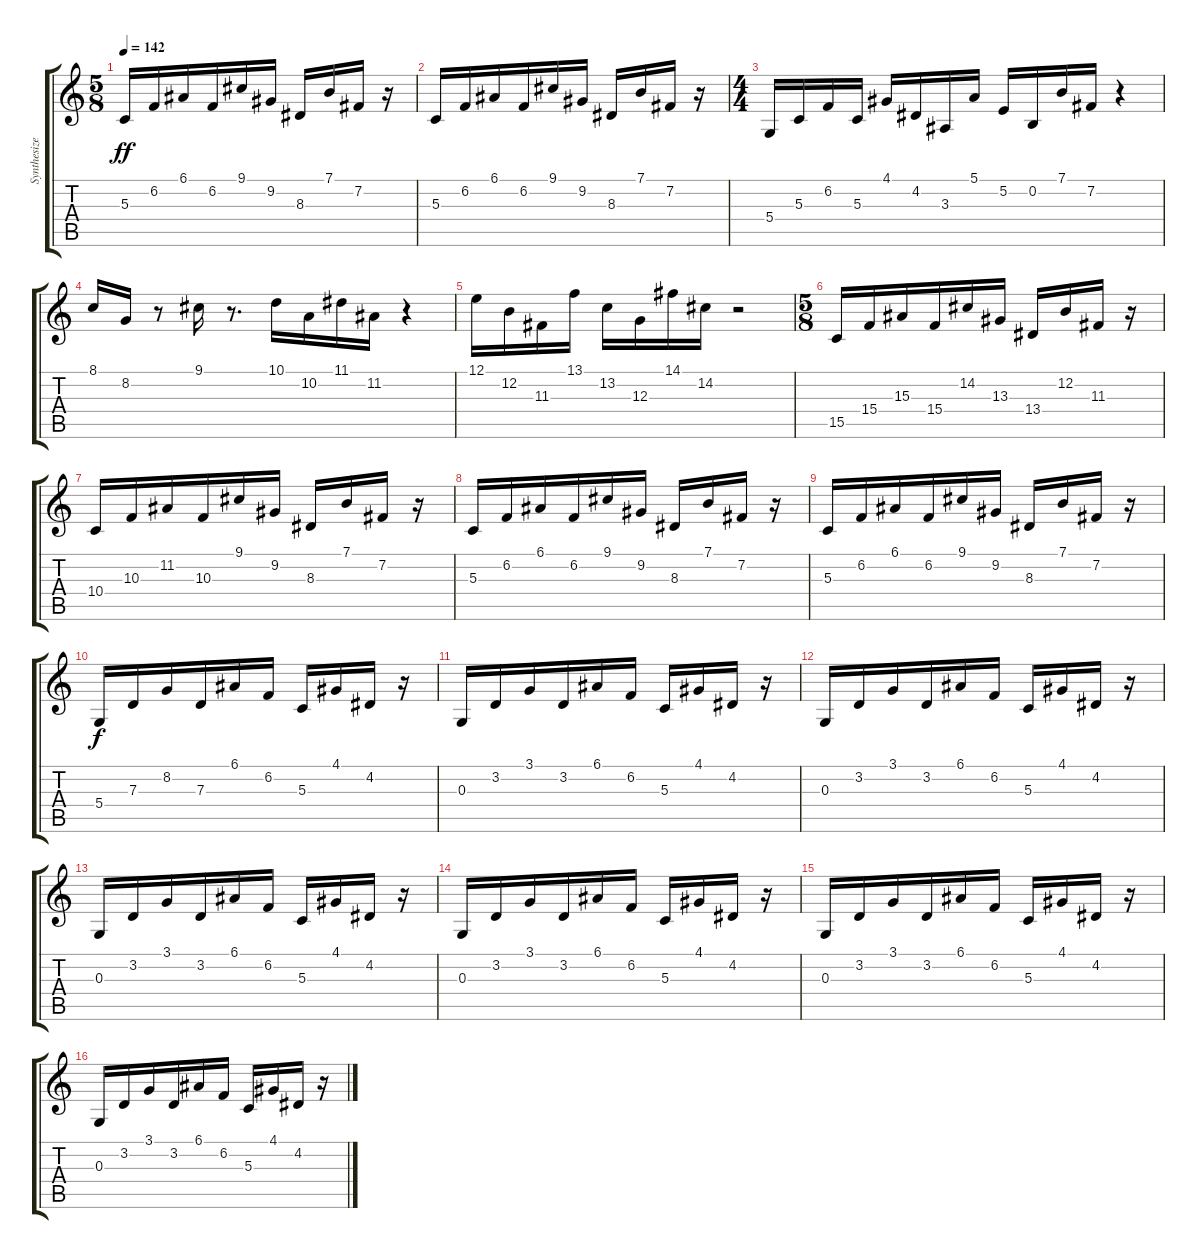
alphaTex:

\track ("Synthesizer2(Sequence2)             " "Synthesize") {instrument lead2sawtooth}
\staff {score tabs}
\tuning (E4 B3 G3 D3 A2 E2) {hide}
\ts (5 8)
\tempo 142
\clef g2
\ks c
5.3.16{dy ff} 6.2.16 6.1.16 6.2.16 9.1.16 9.2.16 8.3.16 7.1.16 7.2.16 r.16 |
5.3.16 6.2.16 6.1.16 6.2.16 9.1.16 9.2.16 8.3.16 7.1.16 7.2.16 r.16 |
\ts (4 4)
5.4.16 5.3.16 6.2.16 5.3.16 4.1.16 4.2.16 3.3.16 5.1.16 5.2.16 0.2.16 7.1.16 7.2.16 r.4 |
8.1.16 8.2.16 r.8 9.1.16 r.8{d} 10.1.16 10.2.16 11.1.16 11.2.16 r.4 |
12.1.16 12.2.16 11.3.16 13.1.16 13.2.16 12.3.16 14.1.16 14.2.16 r.2 |
\ts (5 8)
15.5.16 15.4.16 15.3.16 15.4.16 14.2.16 13.3.16 13.4.16 12.2.16 11.3.16 r.16 |
10.4.16 10.3.16 11.2.16 10.3.16 9.1.16 9.2.16 8.3.16 7.1.16 7.2.16 r.16 |
5.3.16 6.2.16 6.1.16 6.2.16 9.1.16 9.2.16 8.3.16 7.1.16 7.2.16 r.16 |
5.3.16 6.2.16 6.1.16 6.2.16 9.1.16 9.2.16 8.3.16 7.1.16 7.2.16 r.16 |
5.4.16{dy f} 7.3.16 8.2.16 7.3.16 6.1.16 6.2.16 5.3.16 4.1.16 4.2.16 r.16 |
0.3.16 3.2.16 3.1.16 3.2.16 6.1.16 6.2.16 5.3.16 4.1.16 4.2.16 r.16 |
0.3.16 3.2.16 3.1.16 3.2.16 6.1.16 6.2.16 5.3.16 4.1.16 4.2.16 r.16 |
0.3.16 3.2.16 3.1.16 3.2.16 6.1.16 6.2.16 5.3.16 4.1.16 4.2.16 r.16 |
0.3.16 3.2.16 3.1.16 3.2.16 6.1.16 6.2.16 5.3.16 4.1.16 4.2.16 r.16 |
0.3.16 3.2.16 3.1.16 3.2.16 6.1.16 6.2.16 5.3.16 4.1.16 4.2.16 r.16 |
0.3.16 3.2.16 3.1.16 3.2.16 6.1.16 6.2.16 5.3.16 4.1.16 4.2.16 r.16
